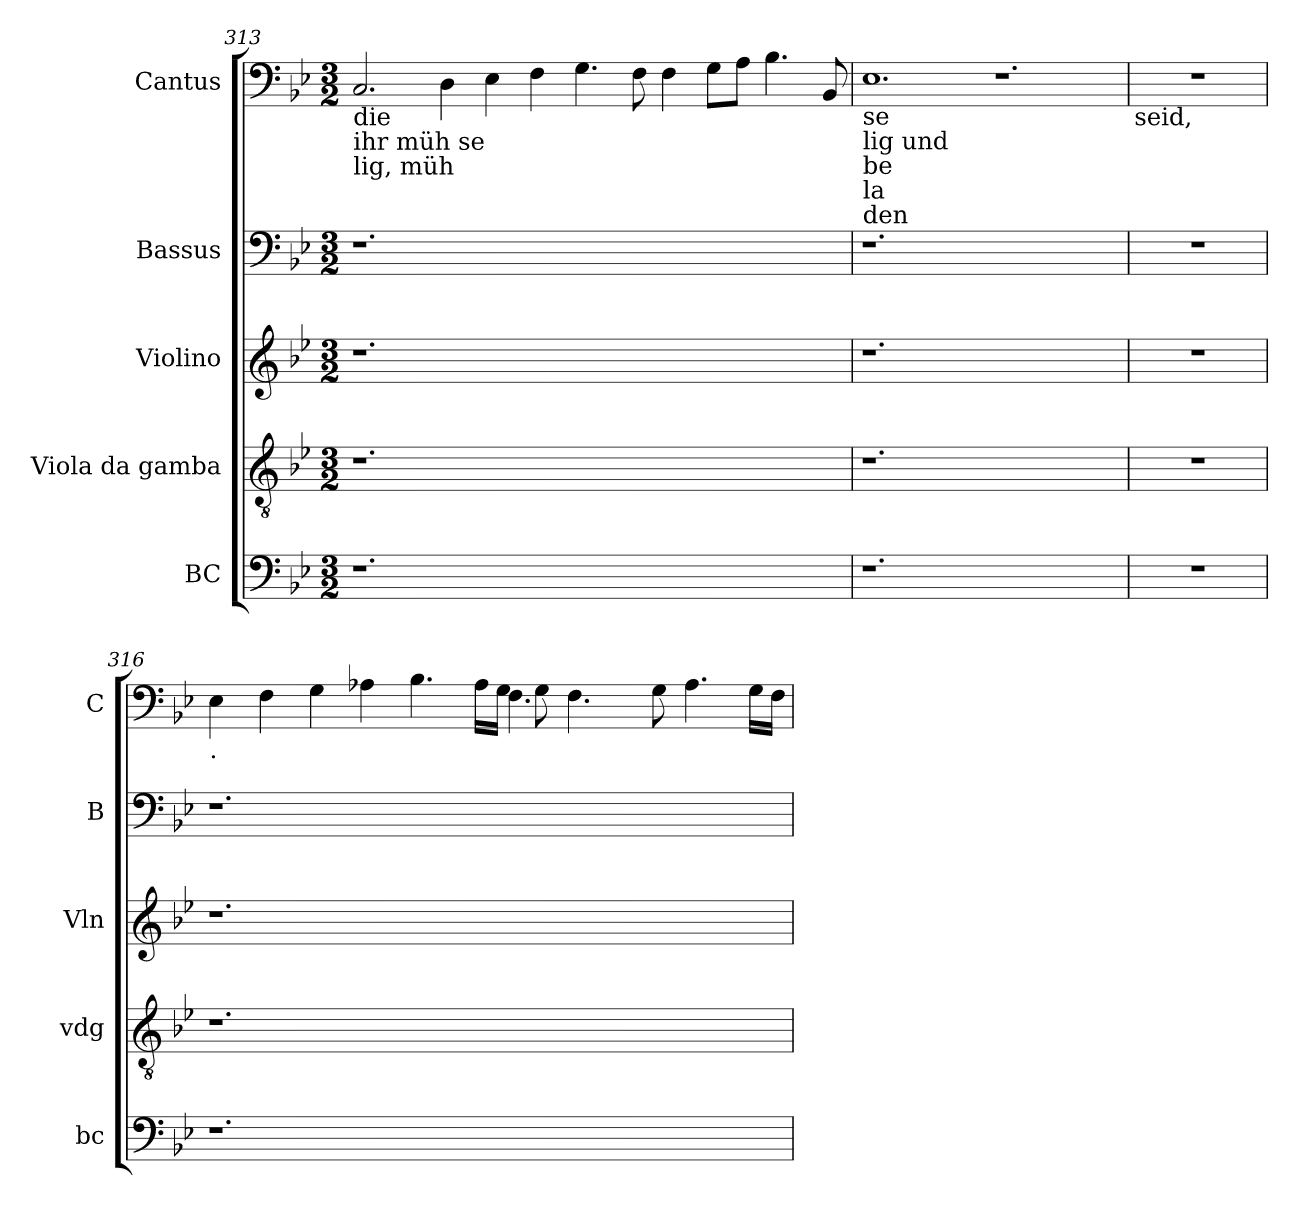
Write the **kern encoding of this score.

**kern	**kern	**kern	**kern	**kern
*part5	*part4	*part3	*part2	*part1
*staff5	*staff4	*staff3	*staff2	*staff1
*I"BC	*I"Viola da gamba	*I"Violino	*I"Bassus	*I"Cantus
*I'bc	*I'vdg	*I'Vln	*I'B	*I'C
*clefF4	*clefGv2	*clefG2	*clefF4	*clefF4
*k[b-e-]	*k[b-e-]	*k[b-e-]	*k[b-e-]	*k[b-e-]
*B-:	*B-:	*B-:	*B-:	*B-:
*M3/2	*M3/2	*M3/2	*M3/2	*M3/2
=313	=313	=313	=313	=313
!	!	!	!	!LO:TX:b:t=die
!	!	!	!	!LO:TX:b:t=ihr müh se
!	!	!	!	!LO:TX:b:t=lig, müh
1.r	1.r	1.r	1.r	2.C/
.	.	.	.	4D\
.	.	.	.	4E-\
.	.	.	.	4F\
1.ryy	1.ryy	1.ryy	1.ryy	4.G\
.	.	.	.	8F\
.	.	.	.	4F\
.	.	.	.	8G\L
.	.	.	.	8A\J
.	.	.	.	4.B-\
.	.	.	.	8BB-/
=314	=314	=314	=314	=314
!	!	!	!	!LO:TX:b:t=se
!	!	!	!	!LO:TX:b:t=lig und
!	!	!	!	!LO:TX:b:t=be
!	!	!	!	!LO:TX:b:t=la
!	!	!	!	!LO:TX:b:t=den
1.r	1.r	1.r	1.r	1.E-
1.ryy	1.ryy	1.ryy	1.ryy	1.r
!!LO:LB:g=z
=315	=315	=315	=315	=315
!	!	!	!	!LO:TX:b:t=seid,
1.r	1.r	1.r	1.r	1.r
=316	=316	=316	=316	=316
*	*	*	*	*^
!	!	!	!	!LO:TX:b:t=.	!
1.r	1.r	1.r	1.r	4E-\	1ryy
.	.	.	.	4F\	.
.	.	.	.	4G\	.
.	.	.	.	4A-X\	.
.	.	.	.	4.B-\	4..ryy
.	.	.	.	16A-\LL	.
.	.	.	.	16G\JJ	4.F\
1ryy	1ryy	1ryy	1ryy	8G\	.
.	.	.	.	4.F\	.
.	.	.	.	.	8.ryy
.	.	.	.	8ryy	8G\
.	.	.	.	4.A-\	2ryy
8ryy	8ryy	8ryy	8ryy	16G\LL	.
.	.	.	.	16F\JJ	.
*	*	*	*	*v	*v
=	=	=	=	=
*-	*-	*-	*-	*-
